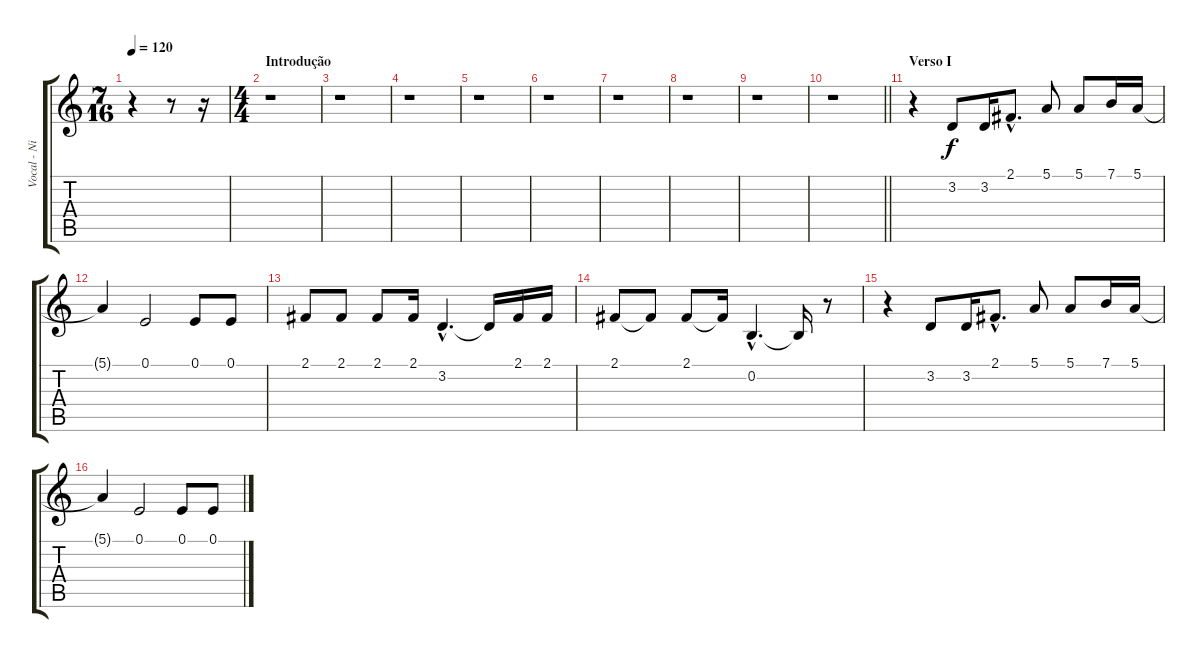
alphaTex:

\track ("Vocal - Nikola" "Vocal - Ni") {instrument flute}
\staff {score tabs}
\tuning (E4 B3 G3 D3 A2 E2) {hide}
\ts (7 16)
\tempo 120
\clef g2
\ks c
r.4{dy f instrument flute} r.8 r.16 |
\ts (4 4)
\section ("" "Introdução")
r.1 |
r.1 |
r.1 |
r.1 |
r.1 |
r.1 |
r.1 |
r.1 |
\barLineRight lightlight
r.1 |
\section ("" "Verso I")
r.4 3.2.8 3.2.16 2.1{hac}.8{d} 5.1.8 5.1.8 7.1.16 5.1.16 |
5.1{t}.4 0.1.2 0.1.8 0.1.8 |
2.1.8 2.1.8 2.1.8 2.1.16 3.2{hac}.4{d} 3.2{t}.16 2.1.16 2.1.16 |
2.1.8 2.1{t}.8 2.1.8 2.1{t}.16 0.2{hac}.4{d} 0.2{t}.16 r.8 |
r.4 3.2.8 3.2.16 2.1{hac}.8{d} 5.1.8 5.1.8 7.1.16 5.1.16 |
5.1{t}.4 0.1.2 0.1.8 0.1.8
